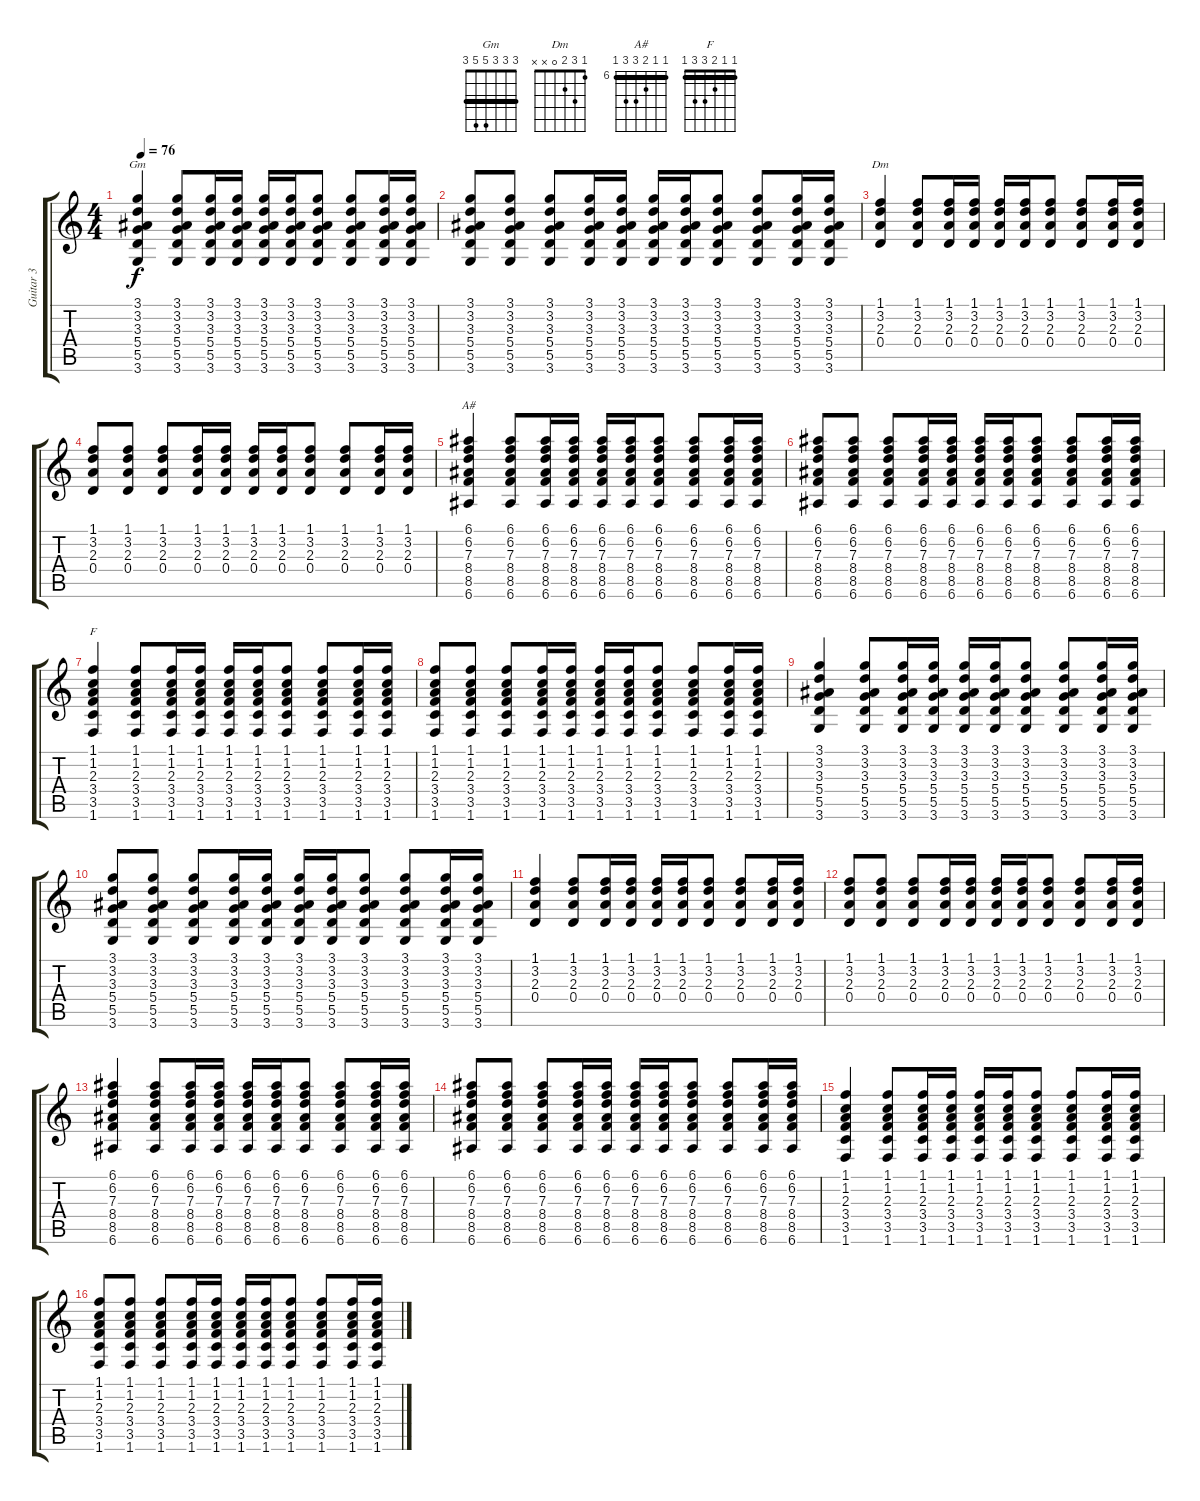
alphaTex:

\track ("Guitar 3" "Guitar 3") {instrument acousticguitarnylon}
\staff {score tabs}
\tuning (E4 B3 G3 D3 A2 E2) {hide}
\chord ("Gm" 3 3 3 5 5 3) {barre 3}
\chord ("Dm" 1 3 2 0 x x)
\chord ("A#" 6 6 7 8 8 6) {firstfret 6 barre 6}
\chord ("F" 1 1 2 3 3 1) {barre 1}
\ts (4 4)
\tempo 76
\clef g2
\ks c
(3.1 3.2 3.3 5.4 5.5 3.6).4{ch "Gm" dy f} (3.1 3.2 3.3 5.4 5.5 3.6).8 (3.1 3.2 3.3 5.4 5.5 3.6).16 (3.1 3.2 3.3 5.4 5.5 3.6).16 (3.1 3.2 3.3 5.4 5.5 3.6).16 (3.1 3.2 3.3 5.4 5.5 3.6).16 (3.1 3.2 3.3 5.4 5.5 3.6).8 (3.1 3.2 3.3 5.4 5.5 3.6).8 (3.1 3.2 3.3 5.4 5.5 3.6).16 (3.1 3.2 3.3 5.4 5.5 3.6).16 |
(3.1 3.2 3.3 5.4 5.5 3.6).8 (3.1 3.2 3.3 5.4 5.5 3.6).8 (3.1 3.2 3.3 5.4 5.5 3.6).8 (3.1 3.2 3.3 5.4 5.5 3.6).16 (3.1 3.2 3.3 5.4 5.5 3.6).16 (3.1 3.2 3.3 5.4 5.5 3.6).16 (3.1 3.2 3.3 5.4 5.5 3.6).16 (3.1 3.2 3.3 5.4 5.5 3.6).8 (3.1 3.2 3.3 5.4 5.5 3.6).8 (3.1 3.2 3.3 5.4 5.5 3.6).16 (3.1 3.2 3.3 5.4 5.5 3.6).16 |
(1.1 3.2 2.3 0.4).4{ch "Dm"} (1.1 3.2 2.3 0.4).8 (1.1 3.2 2.3 0.4).16 (1.1 3.2 2.3 0.4).16 (1.1 3.2 2.3 0.4).16 (1.1 3.2 2.3 0.4).16 (1.1 3.2 2.3 0.4).8 (1.1 3.2 2.3 0.4).8 (1.1 3.2 2.3 0.4).16 (1.1 3.2 2.3 0.4).16 |
(1.1 3.2 2.3 0.4).8 (1.1 3.2 2.3 0.4).8 (1.1 3.2 2.3 0.4).8 (1.1 3.2 2.3 0.4).16 (1.1 3.2 2.3 0.4).16 (1.1 3.2 2.3 0.4).16 (1.1 3.2 2.3 0.4).16 (1.1 3.2 2.3 0.4).8 (1.1 3.2 2.3 0.4).8 (1.1 3.2 2.3 0.4).16 (1.1 3.2 2.3 0.4).16 |
(6.1 6.2 7.3 8.4 8.5 6.6).4{ch "A#"} (6.1 6.2 7.3 8.4 8.5 6.6).8 (6.1 6.2 7.3 8.4 8.5 6.6).16 (6.1 6.2 7.3 8.4 8.5 6.6).16 (6.1 6.2 7.3 8.4 8.5 6.6).16 (6.1 6.2 7.3 8.4 8.5 6.6).16 (6.1 6.2 7.3 8.4 8.5 6.6).8 (6.1 6.2 7.3 8.4 8.5 6.6).8 (6.1 6.2 7.3 8.4 8.5 6.6).16 (6.1 6.2 7.3 8.4 8.5 6.6).16 |
(6.1 6.2 7.3 8.4 8.5 6.6).8 (6.1 6.2 7.3 8.4 8.5 6.6).8 (6.1 6.2 7.3 8.4 8.5 6.6).8 (6.1 6.2 7.3 8.4 8.5 6.6).16 (6.1 6.2 7.3 8.4 8.5 6.6).16 (6.1 6.2 7.3 8.4 8.5 6.6).16 (6.1 6.2 7.3 8.4 8.5 6.6).16 (6.1 6.2 7.3 8.4 8.5 6.6).8 (6.1 6.2 7.3 8.4 8.5 6.6).8 (6.1 6.2 7.3 8.4 8.5 6.6).16 (6.1 6.2 7.3 8.4 8.5 6.6).16 |
(1.1 1.2 2.3 3.4 3.5 1.6).4{ch "F"} (1.1 1.2 2.3 3.4 3.5 1.6).8 (1.1 1.2 2.3 3.4 3.5 1.6).16 (1.1 1.2 2.3 3.4 3.5 1.6).16 (1.1 1.2 2.3 3.4 3.5 1.6).16 (1.1 1.2 2.3 3.4 3.5 1.6).16 (1.1 1.2 2.3 3.4 3.5 1.6).8 (1.1 1.2 2.3 3.4 3.5 1.6).8 (1.1 1.2 2.3 3.4 3.5 1.6).16 (1.1 1.2 2.3 3.4 3.5 1.6).16 |
(1.1 1.2 2.3 3.4 3.5 1.6).8 (1.1 1.2 2.3 3.4 3.5 1.6).8 (1.1 1.2 2.3 3.4 3.5 1.6).8 (1.1 1.2 2.3 3.4 3.5 1.6).16 (1.1 1.2 2.3 3.4 3.5 1.6).16 (1.1 1.2 2.3 3.4 3.5 1.6).16 (1.1 1.2 2.3 3.4 3.5 1.6).16 (1.1 1.2 2.3 3.4 3.5 1.6).8 (1.1 1.2 2.3 3.4 3.5 1.6).8 (1.1 1.2 2.3 3.4 3.5 1.6).16 (1.1 1.2 2.3 3.4 3.5 1.6).16 |
(3.1 3.2 3.3 5.4 5.5 3.6).4 (3.1 3.2 3.3 5.4 5.5 3.6).8 (3.1 3.2 3.3 5.4 5.5 3.6).16 (3.1 3.2 3.3 5.4 5.5 3.6).16 (3.1 3.2 3.3 5.4 5.5 3.6).16 (3.1 3.2 3.3 5.4 5.5 3.6).16 (3.1 3.2 3.3 5.4 5.5 3.6).8 (3.1 3.2 3.3 5.4 5.5 3.6).8 (3.1 3.2 3.3 5.4 5.5 3.6).16 (3.1 3.2 3.3 5.4 5.5 3.6).16 |
(3.1 3.2 3.3 5.4 5.5 3.6).8 (3.1 3.2 3.3 5.4 5.5 3.6).8 (3.1 3.2 3.3 5.4 5.5 3.6).8 (3.1 3.2 3.3 5.4 5.5 3.6).16 (3.1 3.2 3.3 5.4 5.5 3.6).16 (3.1 3.2 3.3 5.4 5.5 3.6).16 (3.1 3.2 3.3 5.4 5.5 3.6).16 (3.1 3.2 3.3 5.4 5.5 3.6).8 (3.1 3.2 3.3 5.4 5.5 3.6).8 (3.1 3.2 3.3 5.4 5.5 3.6).16 (3.1 3.2 3.3 5.4 5.5 3.6).16 |
(1.1 3.2 2.3 0.4).4 (1.1 3.2 2.3 0.4).8 (1.1 3.2 2.3 0.4).16 (1.1 3.2 2.3 0.4).16 (1.1 3.2 2.3 0.4).16 (1.1 3.2 2.3 0.4).16 (1.1 3.2 2.3 0.4).8 (1.1 3.2 2.3 0.4).8 (1.1 3.2 2.3 0.4).16 (1.1 3.2 2.3 0.4).16 |
(1.1 3.2 2.3 0.4).8 (1.1 3.2 2.3 0.4).8 (1.1 3.2 2.3 0.4).8 (1.1 3.2 2.3 0.4).16 (1.1 3.2 2.3 0.4).16 (1.1 3.2 2.3 0.4).16 (1.1 3.2 2.3 0.4).16 (1.1 3.2 2.3 0.4).8 (1.1 3.2 2.3 0.4).8 (1.1 3.2 2.3 0.4).16 (1.1 3.2 2.3 0.4).16 |
(6.1 6.2 7.3 8.4 8.5 6.6).4 (6.1 6.2 7.3 8.4 8.5 6.6).8 (6.1 6.2 7.3 8.4 8.5 6.6).16 (6.1 6.2 7.3 8.4 8.5 6.6).16 (6.1 6.2 7.3 8.4 8.5 6.6).16 (6.1 6.2 7.3 8.4 8.5 6.6).16 (6.1 6.2 7.3 8.4 8.5 6.6).8 (6.1 6.2 7.3 8.4 8.5 6.6).8 (6.1 6.2 7.3 8.4 8.5 6.6).16 (6.1 6.2 7.3 8.4 8.5 6.6).16 |
(6.1 6.2 7.3 8.4 8.5 6.6).8 (6.1 6.2 7.3 8.4 8.5 6.6).8 (6.1 6.2 7.3 8.4 8.5 6.6).8 (6.1 6.2 7.3 8.4 8.5 6.6).16 (6.1 6.2 7.3 8.4 8.5 6.6).16 (6.1 6.2 7.3 8.4 8.5 6.6).16 (6.1 6.2 7.3 8.4 8.5 6.6).16 (6.1 6.2 7.3 8.4 8.5 6.6).8 (6.1 6.2 7.3 8.4 8.5 6.6).8 (6.1 6.2 7.3 8.4 8.5 6.6).16 (6.1 6.2 7.3 8.4 8.5 6.6).16 |
(1.1 1.2 2.3 3.4 3.5 1.6).4 (1.1 1.2 2.3 3.4 3.5 1.6).8 (1.1 1.2 2.3 3.4 3.5 1.6).16 (1.1 1.2 2.3 3.4 3.5 1.6).16 (1.1 1.2 2.3 3.4 3.5 1.6).16 (1.1 1.2 2.3 3.4 3.5 1.6).16 (1.1 1.2 2.3 3.4 3.5 1.6).8 (1.1 1.2 2.3 3.4 3.5 1.6).8 (1.1 1.2 2.3 3.4 3.5 1.6).16 (1.1 1.2 2.3 3.4 3.5 1.6).16 |
(1.1 1.2 2.3 3.4 3.5 1.6).8 (1.1 1.2 2.3 3.4 3.5 1.6).8 (1.1 1.2 2.3 3.4 3.5 1.6).8 (1.1 1.2 2.3 3.4 3.5 1.6).16 (1.1 1.2 2.3 3.4 3.5 1.6).16 (1.1 1.2 2.3 3.4 3.5 1.6).16 (1.1 1.2 2.3 3.4 3.5 1.6).16 (1.1 1.2 2.3 3.4 3.5 1.6).8 (1.1 1.2 2.3 3.4 3.5 1.6).8 (1.1 1.2 2.3 3.4 3.5 1.6).16 (1.1 1.2 2.3 3.4 3.5 1.6).16
